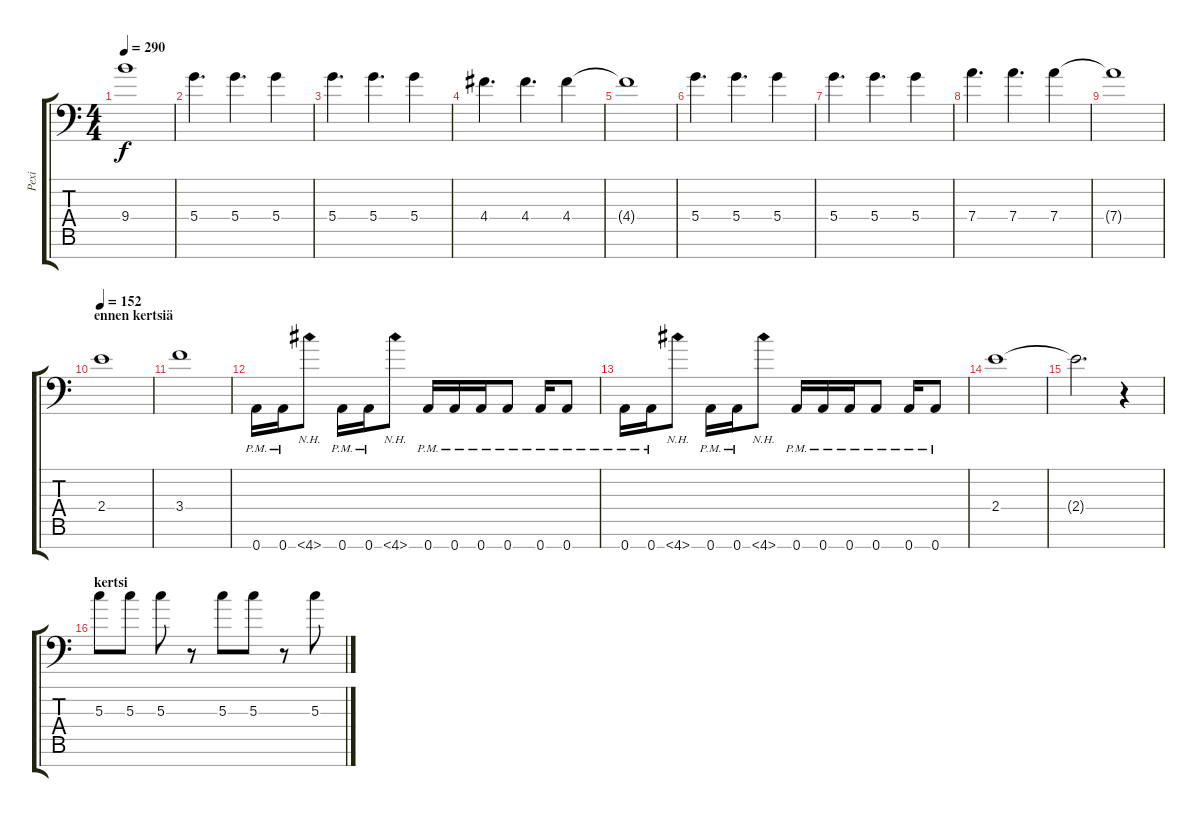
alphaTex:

\track ("Pexi" "Pexi") {instrument distortionguitar}
\staff {score tabs}
\tuning (E4 B3 G3 D3 A2 D2 A1) {hide}
\ts (4 4)
\tempo 290
\clef f4
\ks c
9.4{t}.1{dy f} |
5.4.4{d} 5.4.4{d} 5.4.4 |
5.4.4{d} 5.4.4{d} 5.4.4 |
4.4.4{d} 4.4.4{d} 4.4.4 |
4.4{t}.1 |
5.4.4{d} 5.4.4{d} 5.4.4 |
5.4.4{d} 5.4.4{d} 5.4.4 |
7.4.4{d} 7.4.4{d} 7.4.4 |
7.4{t}.1 |
\section ("" "ennen kertsiä")
\tempo 152
2.4.1 |
3.4.1 |
0.7{pm}.16 0.7{pm}.16 4.7{nh}.8 0.7{pm}.16 0.7{pm}.16 4.7{nh}.8 0.7{pm}.16 0.7{pm}.16 0.7{pm}.16 0.7{pm}.8 0.7{pm}.16 0.7{pm}.8 |
0.7{pm}.16 0.7{pm}.16 4.7{nh}.8 0.7{pm}.16 0.7{pm}.16 4.7{nh}.8 0.7{pm}.16 0.7{pm}.16 0.7{pm}.16 0.7{pm}.8 0.7{pm}.16 0.7{pm}.8 |
2.4.1 |
2.4{t}.2{d} r.4 |
\section ("" "kertsi")
5.3.8 5.3.8 5.3.8 r.8 5.3.8 5.3.8 r.8 5.3.8
